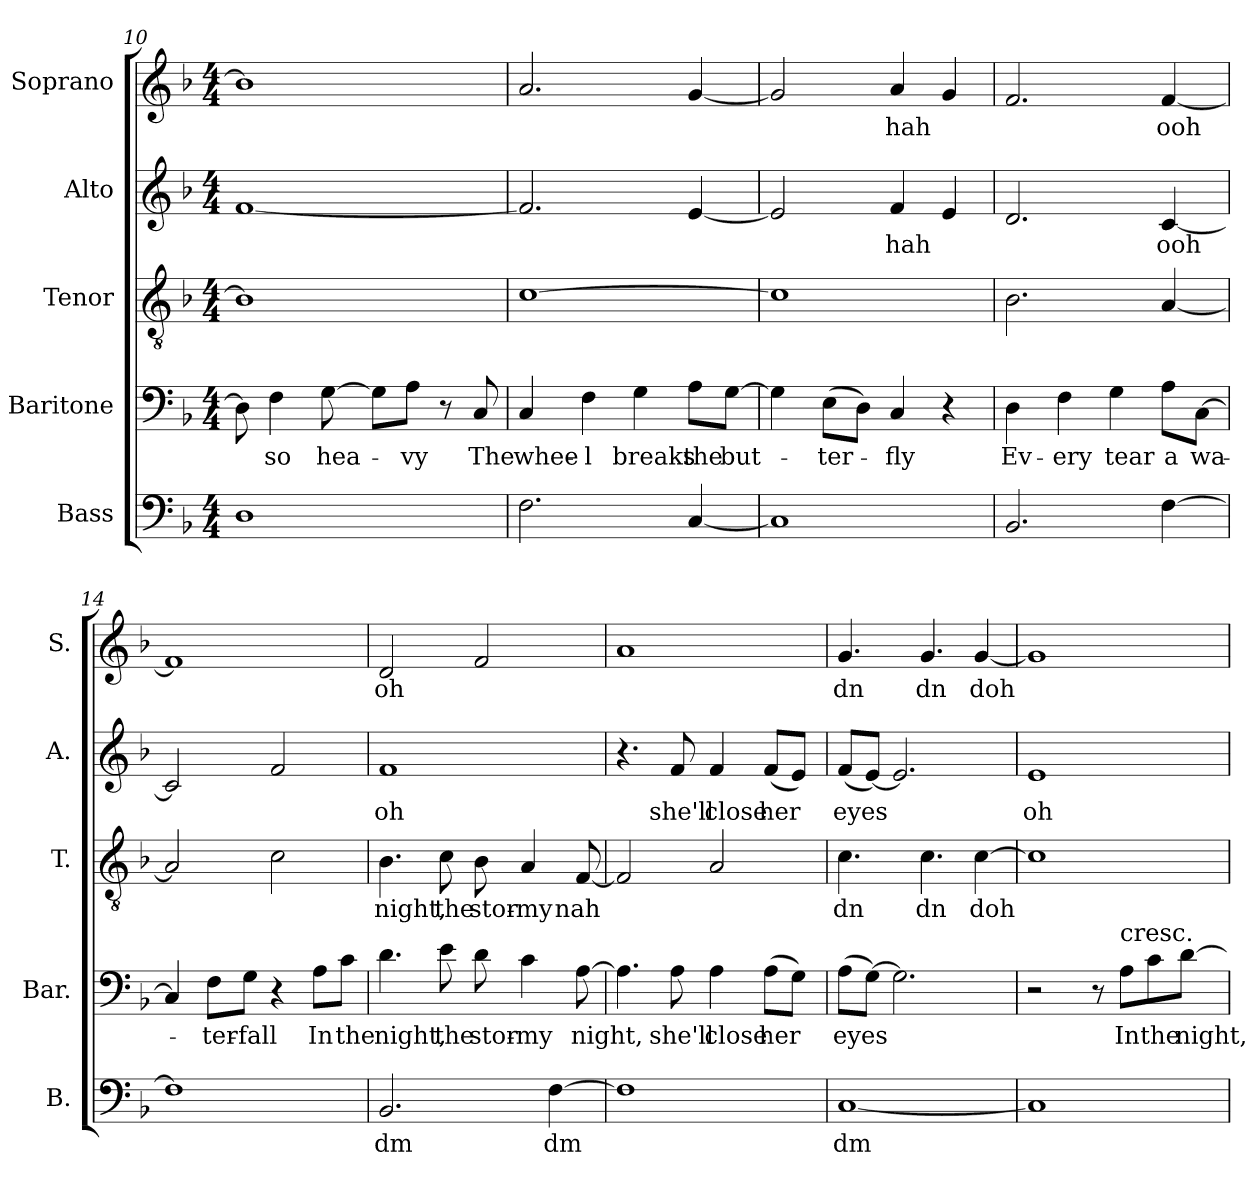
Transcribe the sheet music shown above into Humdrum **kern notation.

**kern	**text	**kern	**text	**kern	**text	**kern	**text	**kern	**text
*part5	*part5	*part4	*part4	*part3	*part3	*part2	*part2	*part1	*part1
*staff5	*staff5	*staff4	*staff4	*staff3	*staff3	*staff2	*staff2	*staff1	*staff1
*I"Bass	*	*I"Baritone	*	*I"Tenor	*	*I"Alto	*	*I"Soprano	*
*I'B.	*	*I'Bar.	*	*I'T.	*	*I'A.	*	*I'S.	*
*clefF4	*	*clefF4	*	*clefGv2	*	*clefG2	*	*clefG2	*
*k[b-]	*	*k[b-]	*	*k[b-]	*	*k[b-]	*	*k[b-]	*
*M4/4	*	*M4/4	*	*M4/4	*	*M4/4	*	*M4/4	*
=10	=10	=10	=10	=10	=10	=10	=10	=10	=10
1D	.	8D\]	.	1B-]	.	[1f	.	1b-]	.
!	!	!	!LO:LY:b	!	!	!	!	!	!
.	.	4F\	so	.	.	.	.	.	.
!	!	!	!LO:LY:b	!	!	!	!	!	!
.	.	[8G\	hea-	.	.	.	.	.	.
.	.	8G\L]	.	.	.	.	.	.	.
!	!	!	!LO:LY:b	!	!	!	!	!	!
.	.	8A\J	-vy	.	.	.	.	.	.
.	.	8r	.	.	.	.	.	.	.
!	!	!	!LO:LY:b	!	!	!	!	!	!
.	.	8C/	The	.	.	.	.	.	.
=11	=11	=11	=11	=11	=11	=11	=11	=11	=11
!	!	!	!LO:LY:b	!	!	!	!	!	!
2.F\	.	4C/	whee-	[1c	.	2.f/]	.	2.a/	.
!	!	!	!LO:LY:b	!	!	!	!	!	!
.	.	4F\	-l	.	.	.	.	.	.
!	!	!	!LO:LY:b	!	!	!	!	!	!
.	.	4G\	breaks	.	.	.	.	.	.
!	!	!	!LO:LY:b	!	!	!	!	!	!
[4C/	.	8A\L	the	.	.	[4e/	.	[4g/	.
!	!	!	!LO:LY:b	!	!	!	!	!	!
.	.	[8G\J	but-	.	.	.	.	.	.
=12	=12	=12	=12	=12	=12	=12	=12	=12	=12
1C]	.	4G\]	.	1c]	.	2e/]	.	2g/]	.
!	!	!	!LO:LY:b	!	!	!	!	!	!
.	.	(>8E\L	-ter-	.	.	.	.	.	.
.	.	8D\J)	.	.	.	.	.	.	.
!	!	!	!LO:LY:b	!	!	!	!LO:LY:b	!	!LO:LY:b
.	.	4C/	-fly	.	.	4f/	hah	4a/	hah
.	.	4r	.	.	.	4e/	.	4g/	.
=13	=13	=13	=13	=13	=13	=13	=13	=13	=13
!	!	!	!LO:LY:b	!	!	!	!	!	!
2.BB-/	.	4D\	Ev-	2.B-\	.	2.d/	.	2.f/	.
!	!	!	!LO:LY:b	!	!	!	!	!	!
.	.	4F\	-ery	.	.	.	.	.	.
!	!	!	!LO:LY:b	!	!	!	!	!	!
.	.	4G\	tear	.	.	.	.	.	.
!	!	!	!LO:LY:b	!	!	!	!LO:LY:b	!	!LO:LY:b
[4F\	.	8A\L	a	[4A/	.	[4c/	ooh	[4f/	ooh
!	!	!	!LO:LY:b	!	!	!	!	!	!
.	.	[8C\J	wa-	.	.	.	.	.	.
=14	=14	=14	=14	=14	=14	=14	=14	=14	=14
1F]	.	4C/]	.	2A/]	.	2c/]	.	1f]	.
!	!	!	!LO:LY:b	!	!	!	!	!	!
.	.	8F\L	-ter-	.	.	.	.	.	.
!	!	!	!LO:LY:b	!	!	!	!	!	!
.	.	8G\J	-fall	.	.	.	.	.	.
.	.	4r	.	2c\	.	2f/	.	.	.
!	!	!	!LO:LY:b	!	!	!	!	!	!
.	.	8A\L	In	.	.	.	.	.	.
!	!	!	!LO:LY:b	!	!	!	!	!	!
.	.	8c\J	the	.	.	.	.	.	.
!!LO:LB:g=z
=15	=15	=15	=15	=15	=15	=15	=15	=15	=15
!	!LO:LY:b	!	!LO:LY:b	!	!LO:LY:b	!	!LO:LY:b	!	!LO:LY:b
2.BB-/	dm	4.d\	night,	4.B-\	night,	1f	oh	2d/	oh
!	!	!	!LO:LY:b	!	!LO:LY:b	!	!	!	!
.	.	8e\	the	8c\	the	.	.	.	.
!	!	!	!LO:LY:b	!	!LO:LY:b	!	!	!	!
.	.	8d\	stor-	8B-\	stor-	.	.	2f/	.
!	!	!	!LO:LY:b	!	!LO:LY:b	!	!	!	!
.	.	4c\	-my	4A/	-my	.	.	.	.
!	!LO:LY:b	!	!	!	!	!	!	!	!
[4F\	dm	.	.	.	.	.	.	.	.
!	!	!	!LO:LY:b	!	!LO:LY:b	!	!	!	!
.	.	[8A\	night,	[8F/	nah	.	.	.	.
=16	=16	=16	=16	=16	=16	=16	=16	=16	=16
1F]	.	4.A\]	.	2F/]	.	4.r	.	1a	.
!	!	!	!LO:LY:b	!	!	!	!LO:LY:b	!	!
.	.	8A\	she'll	.	.	8f/	she'll	.	.
!	!	!	!LO:LY:b	!	!	!	!LO:LY:b	!	!
.	.	4A\	close	2A/	.	4f/	close	.	.
!	!	!	!LO:LY:b	!	!	!	!LO:LY:b	!	!
.	.	(>8A\L	her	.	.	(<8f/L	her	.	.
.	.	8G\J)	.	.	.	8e/J)	.	.	.
=17	=17	=17	=17	=17	=17	=17	=17	=17	=17
!	!LO:LY:b	!	!LO:LY:b	!	!LO:LY:b	!	!LO:LY:b	!	!LO:LY:b
[1C	dm	(>8A\L	eyes	4.c\	dn	(<8f/L	eyes	4.g/	dn
.	.	[8G\J)	.	.	.	[8e/J)	.	.	.
.	.	2.G\]	.	.	.	2.e/]	.	.	.
!	!	!	!	!	!LO:LY:b	!	!	!	!LO:LY:b
.	.	.	.	4.c\	dn	.	.	4.g/	dn
!	!	!	!	!	!LO:LY:b	!	!	!	!LO:LY:b
.	.	.	.	[4c\	doh	.	.	[4g/	doh
=18	=18	=18	=18	=18	=18	=18	=18	=18	=18
!	!	!	!	!	!	!	!LO:LY:b	!	!
1C]	.	2r	.	1c]	.	1e	oh	1g]	.
.	.	8r	.	.	.	.	.	.	.
!	!	!LO:TX:a:t=cresc.	!	!	!	!	!	!	!
!	!	!	!LO:LY:b	!	!	!	!	!	!
.	.	8A\L	In	.	.	.	.	.	.
!	!	!	!LO:LY:b	!	!	!	!	!	!
.	.	8c\	the	.	.	.	.	.	.
!	!	!	!LO:LY:b	!	!	!	!	!	!
.	.	[8d\J	night,	.	.	.	.	.	.
=	=	=	=	=	=	=	=	=	=
*-	*-	*-	*-	*-	*-	*-	*-	*-	*-
